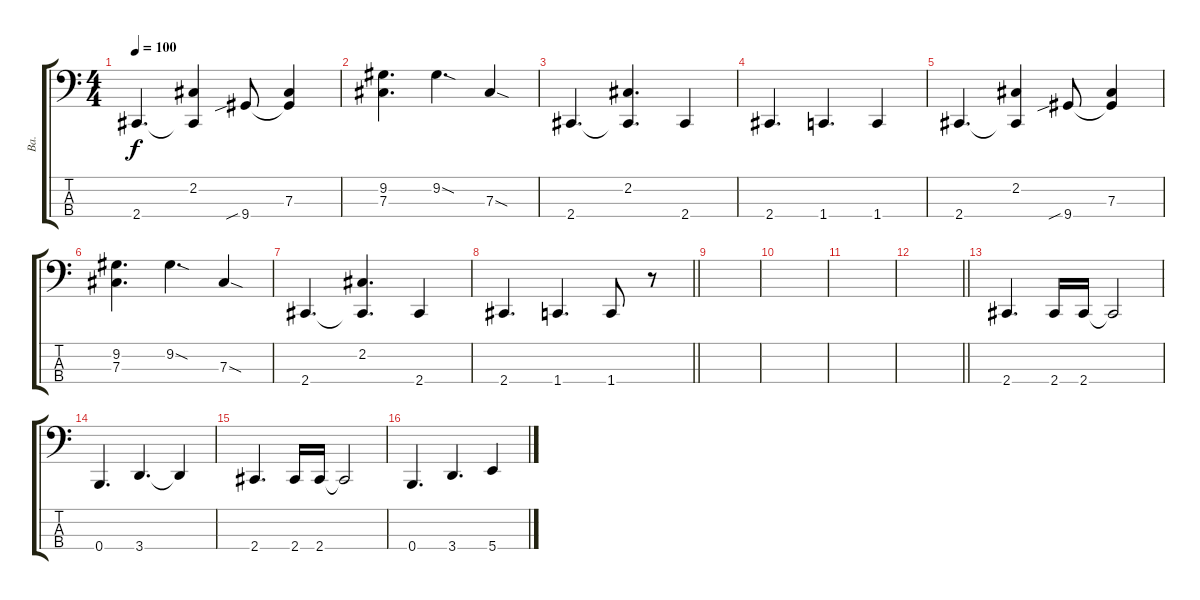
\track ("Ba." "Ba.") {instrument electricbassfinger}
\staff {score tabs}
\tuning (E2 B1 Gb1 B0) {hide}
\ts (4 4)
\tempo 100
\clef f4
\ks c
2.4.4{d dy f} (2.2 2.4{t}).4 9.4{sib}.8 (7.3 9.4{t}).4 |
(9.2 7.3).4{d} 9.2{sod}.4{d} 7.3{sod}.4 |
2.4.4{d} (2.2 2.4{t}).4{d} 2.4.4 |
2.4.4{d} 1.4.4{d} 1.4.4 |
2.4.4{d} (2.2 2.4{t}).4 9.4{sib}.8 (7.3 9.4{t}).4 |
(9.2 7.3).4{d} 9.2{sod}.4{d} 7.3{sod}.4 |
2.4.4{d} (2.2 2.4{t}).4{d} 2.4.4 |
\barLineRight lightlight
2.4.4{d} 1.4.4{d} 1.4.8 r.8 |
|
|
|
\barLineRight lightlight
|
2.4.4{d} 2.4.16 2.4.16 2.4{t}.2 |
0.4.4{d} 3.4.4{d} 3.4{t}.4 |
2.4.4{d} 2.4.16 2.4.16 2.4{t}.2 |
0.4.4{d} 3.4.4{d} 5.4.4
